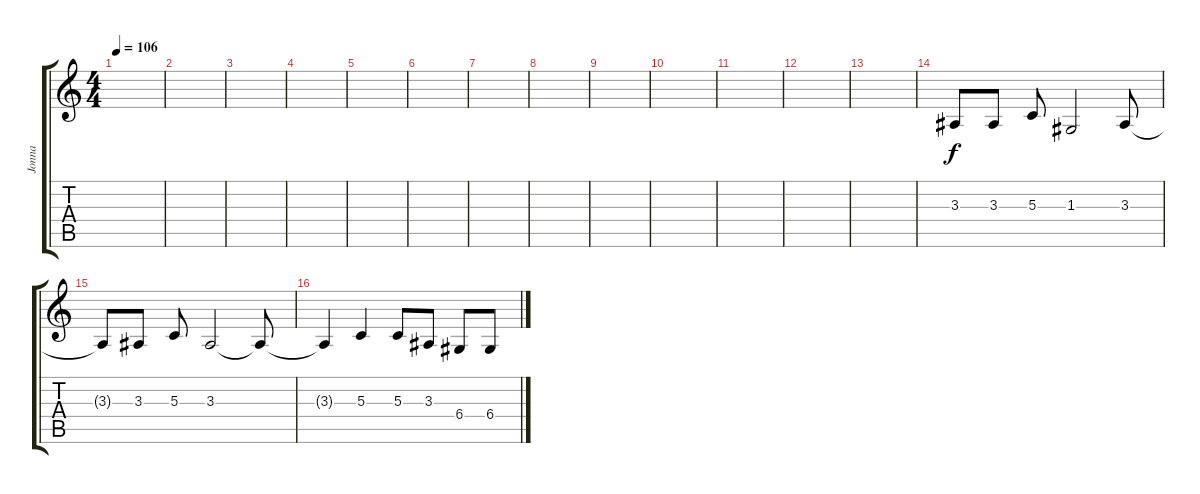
\track ("Jonna" "Jonna") {instrument lead2sawtooth}
\staff {score tabs}
\tuning (E4 B3 G3 D3 A2 E2) {hide}
\ts (4 4)
\tempo 106
\clef g2
\ks c
|
|
|
|
|
|
|
|
|
|
|
|
|
3.3.8 3.3.8 5.3.8 1.3.2 3.3.8 |
3.3{t}.8 3.3.8 5.3.8 3.3.2 3.3{t}.8 |
3.3{t}.4 5.3.4 5.3.8 3.3.8 6.4.8 6.4.8
